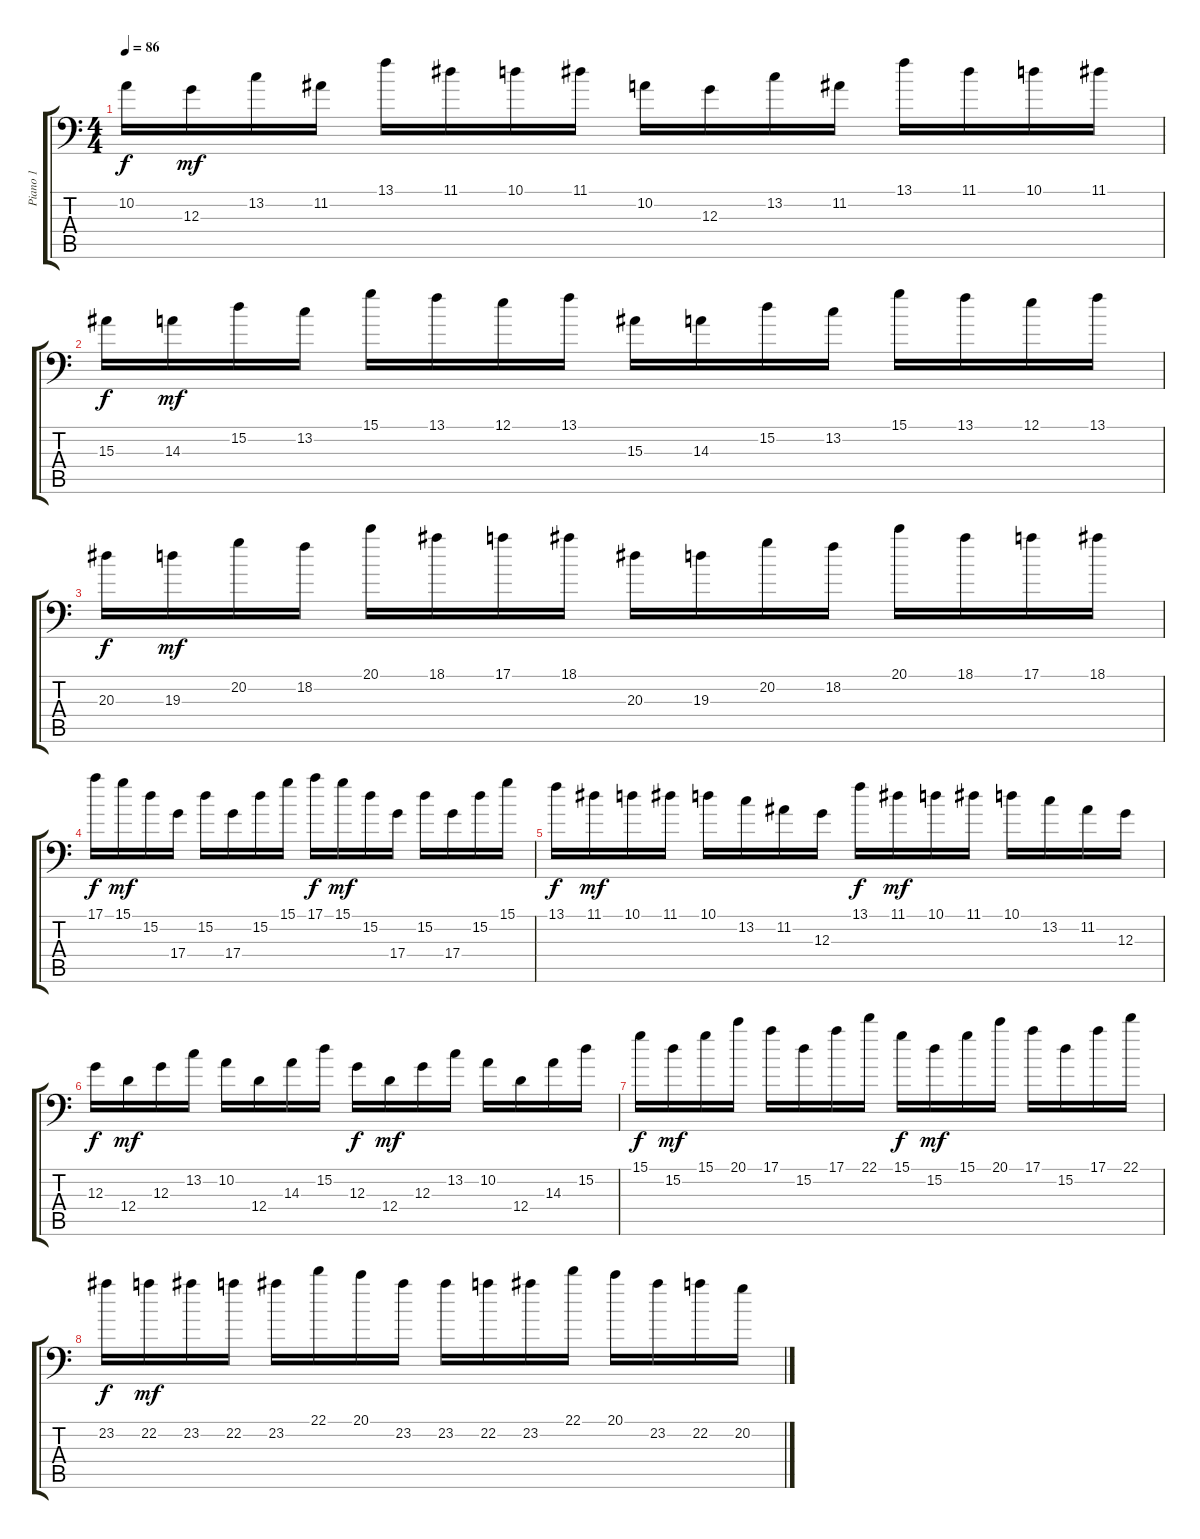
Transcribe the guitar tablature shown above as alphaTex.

\track ("Piano 1" "Piano 1") {instrument brightacousticpiano}
\staff {score tabs}
\tuning (E4 B3 G3 D3 A2 G1) {hide}
\ts (4 4)
\tempo 86
\clef f4
\ks c
10.2.16{dy f} 12.3.16{dy mf} 13.2.16 11.2.16 13.1.16 11.1.16 10.1.16 11.1.16 10.2.16 12.3.16 13.2.16 11.2.16 13.1.16 11.1.16 10.1.16 11.1.16 |
15.3.16{dy f} 14.3.16{dy mf} 15.2.16 13.2.16 15.1.16 13.1.16 12.1.16 13.1.16 15.3.16 14.3.16 15.2.16 13.2.16 15.1.16 13.1.16 12.1.16 13.1.16 |
20.3.16{dy f} 19.3.16{dy mf} 20.2.16 18.2.16 20.1.16 18.1.16 17.1.16 18.1.16 20.3.16 19.3.16 20.2.16 18.2.16 20.1.16 18.1.16 17.1.16 18.1.16 |
17.1.16{dy f} 15.1.16{dy mf} 15.2.16 17.4.16 15.2.16 17.4.16 15.2.16 15.1.16 17.1.16{dy f} 15.1.16{dy mf} 15.2.16 17.4.16 15.2.16 17.4.16 15.2.16 15.1.16 |
13.1.16{dy f} 11.1.16{dy mf} 10.1.16 11.1.16 10.1.16 13.2.16 11.2.16 12.3.16 13.1.16{dy f} 11.1.16{dy mf} 10.1.16 11.1.16 10.1.16 13.2.16 11.2.16 12.3.16 |
12.3.16{dy f} 12.4.16{dy mf} 12.3.16 13.2.16 10.2.16 12.4.16 14.3.16 15.2.16 12.3.16{dy f} 12.4.16{dy mf} 12.3.16 13.2.16 10.2.16 12.4.16 14.3.16 15.2.16 |
15.1.16{dy f} 15.2.16{dy mf} 15.1.16 20.1.16 17.1.16 15.2.16 17.1.16 22.1.16 15.1.16{dy f} 15.2.16{dy mf} 15.1.16 20.1.16 17.1.16 15.2.16 17.1.16 22.1.16 |
23.2.16{dy f} 22.2.16{dy mf} 23.2.16 22.2.16 23.2.16 22.1.16 20.1.16 23.2.16 23.2.16 22.2.16 23.2.16 22.1.16 20.1.16 23.2.16 22.2.16 20.2.16
